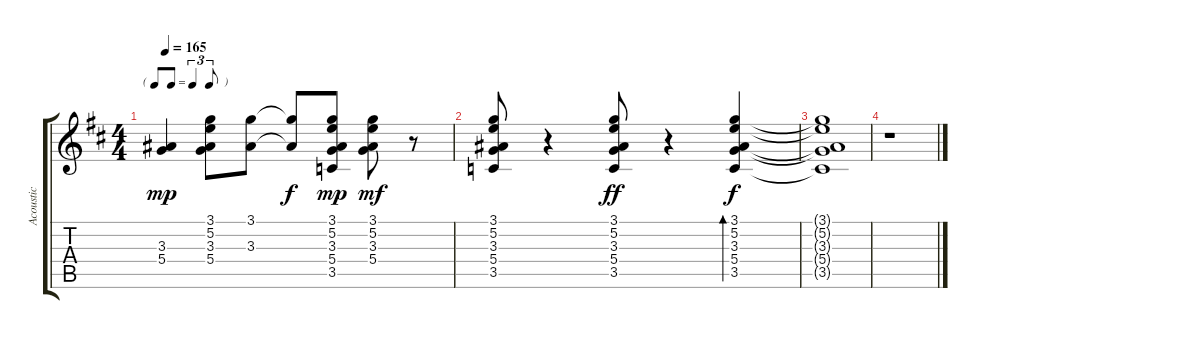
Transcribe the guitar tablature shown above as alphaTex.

\track ("Acoustic" "Acoustic") {instrument acousticguitarsteel}
\staff {score tabs}
\tuning (E4 B3 G3 D3 A2 E2) {hide}
\ts (4 4)
\tf triplet8th
\tempo 165
\clef g2
\ks d
(3.3 5.4).4{dy mp} (3.1 5.2 3.3 5.4).8 (3.1 3.3).8 (3.1{t} 3.3{t}).8{dy f} (3.1 5.2 3.3 5.4 3.5).8{dy mp} (3.1 5.2 3.3 5.4).8{dy mf} r.8 |
(3.1 5.2 3.3 5.4 3.5).8 r.4 (3.1 5.2 3.3 5.4 3.5).8{dy ff} r.4 (3.1 5.2 3.3 5.4 3.5).4{bd 240 dy f} |
(3.1{t} 5.2{t} 3.3{t} 5.4{t} 3.5{t}).1 |
r.1
